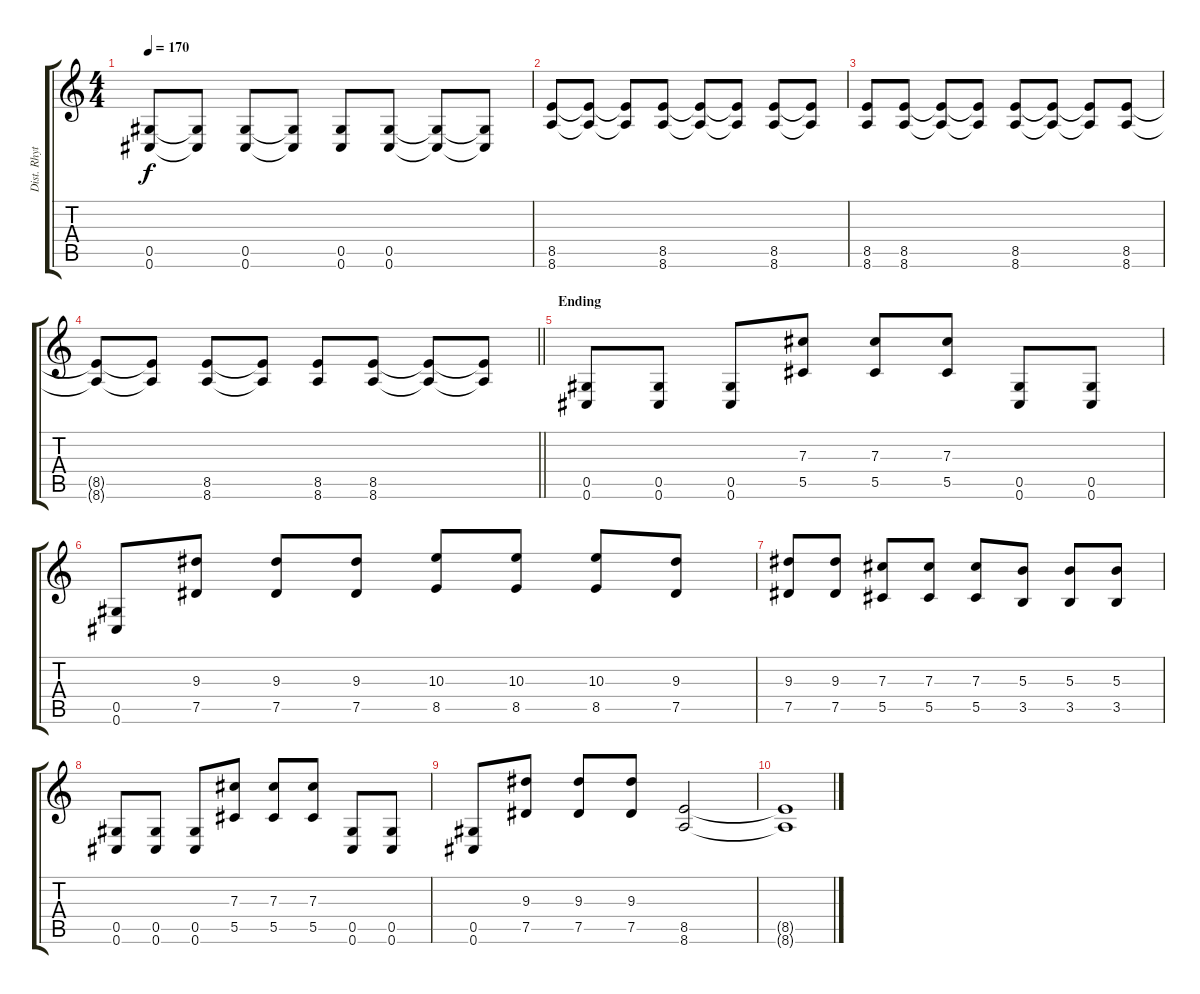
\track ("Dist. Rhytm Guitar [L]" "Dist. Rhyt") {instrument distortionguitar}
\staff {score tabs}
\tuning (Eb4 Bb3 Gb3 Db3 Ab2 Db2) {hide}
\ts (4 4)
\tempo 170
\clef g2
\ks c
(0.5{t} 0.6{t}).8{dy f} (0.5{t} 0.6{t}).8 (0.5 0.6).8 (0.5{t} 0.6{t}).8 (0.5 0.6).8 (0.5 0.6).8 (0.5{t} 0.6{t}).8 (0.5{t} 0.6{t}).8 |
(8.5 8.6).8 (8.5{t} 8.6{t}).8 (8.5{t} 8.6{t}).8 (8.5 8.6).8 (8.5{t} 8.6{t}).8 (8.5{t} 8.6{t}).8 (8.5 8.6).8 (8.5{t} 8.6{t}).8 |
(8.5 8.6).8 (8.5 8.6).8 (8.5{t} 8.6{t}).8 (8.5{t} 8.6{t}).8 (8.5 8.6).8 (8.5{t} 8.6{t}).8 (8.5{t} 8.6{t}).8 (8.5 8.6).8 |
\barLineRight lightlight
(8.5{t} 8.6{t}).8 (8.5{t} 8.6{t}).8 (8.5 8.6).8 (8.5{t} 8.6{t}).8 (8.5 8.6).8 (8.5 8.6).8 (8.5{t} 8.6{t}).8 (8.5{t} 8.6{t}).8 |
\section ("" "Ending")
(0.5 0.6).8 (0.5 0.6).8 (0.5 0.6).8 (7.3 5.5).8 (7.3 5.5).8 (7.3 5.5).8 (0.5 0.6).8 (0.5 0.6).8 |
(0.5 0.6).8 (9.3 7.5).8 (9.3 7.5).8 (9.3 7.5).8 (10.3 8.5).8 (10.3 8.5).8 (10.3 8.5).8 (9.3 7.5).8 |
(9.3 7.5).8 (9.3 7.5).8 (7.3 5.5).8 (7.3 5.5).8 (7.3 5.5).8 (5.3 3.5).8 (5.3 3.5).8 (5.3 3.5).8 |
(0.5 0.6).8 (0.5 0.6).8 (0.5 0.6).8 (7.3 5.5).8 (7.3 5.5).8 (7.3 5.5).8 (0.5 0.6).8 (0.5 0.6).8 |
(0.5 0.6).8 (9.3 7.5).8 (9.3 7.5).8 (9.3 7.5).8 (8.5 8.6).2 |
(8.5{t} 8.6{t}).1
